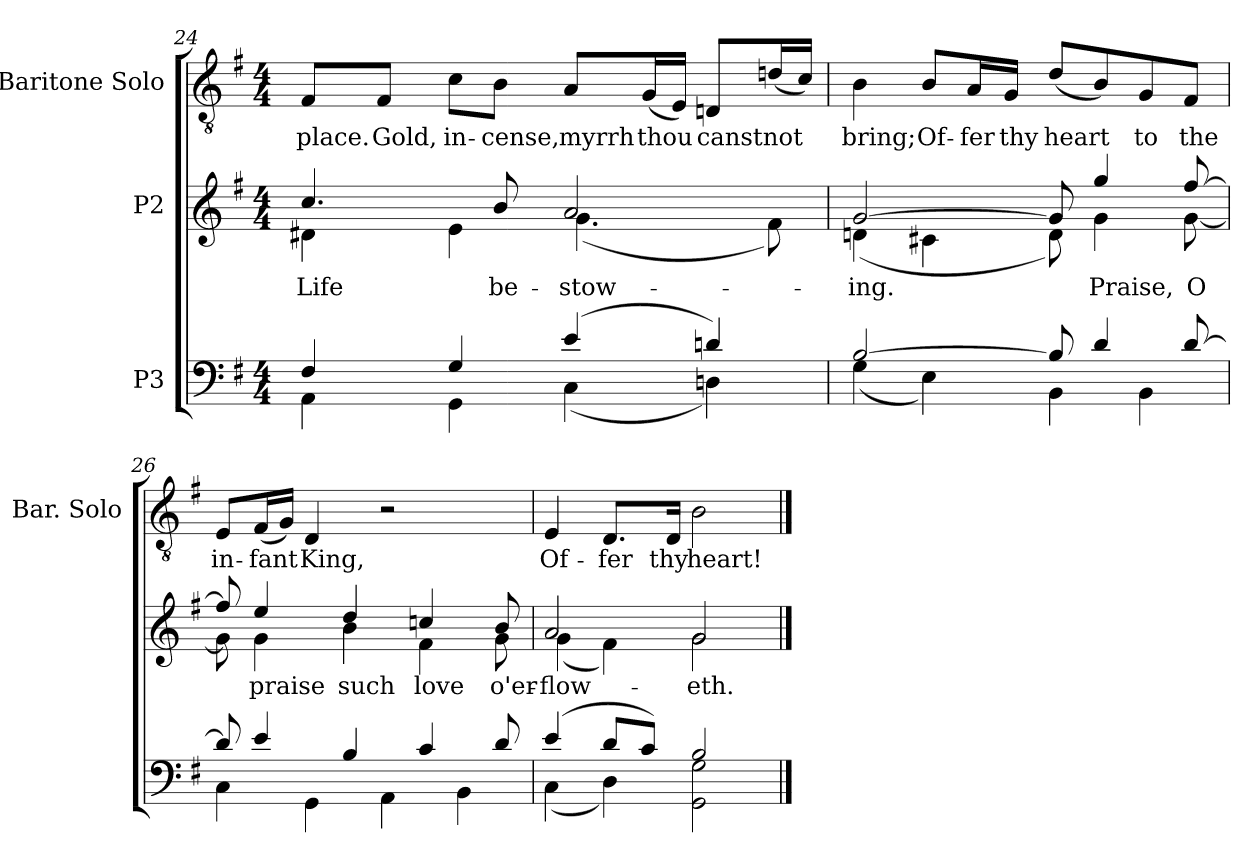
**kern	**kern	**text	**kern	**text
*part3	*part2	*part2	*part1	*part1
*staff3	*staff2	*staff2	*staff1	*staff1
*I"P3	*I"P2	*	*I"Baritone Solo	*
*	*	*	*I'Bar. Solo	*
!!LO:LB:g=z
*clefF4	*clefG2	*	*clefGv2	*
*k[f#]	*k[f#]	*	*k[f#]	*
*G:	*G:	*	*G:	*
*M4/4	*M4/4	*	*M4/4	*
=24	=24	=24	=24	=24
*^	*	*	*	*
!	!	!	!LO:LY:b:color=#000000	!	!
*	*	*^	*	*	*
!	!	!	!	!	!	!LO:LY:b:color=#000000
4F#i/	4AAi\	4.cci/	4d#Xi\	Life	8F#i/L	-place.
!	!	!	!	!	!	!LO:LY:b:color=#000000
.	.	.	.	.	8F#i/J	Gold,
!	!	!	!	!	!	!LO:LY:b:color=#000000
4Gi/	4GGi\	.	4ei\	.	8ci\L	in-
!	!	!	!	!LO:LY:b:color=#000000	!	!
!	!	!	!	!	!	!LO:LY:b:color=#000000
.	.	8bi/	.	be-	8Bi\J	-cense,
!	!	!	!	!LO:LY:b:color=#000000	!	!
!	!	!	!	!	!	!LO:LY:b:color=#000000
(4ei/	(4Ci\	2ai/	(4.gi\	-stow-	8Ai/L	myrrh
!	!	!	!	!	!	!LO:LY:b:color=#000000
.	.	.	.	.	(16Gi/L	thou
.	.	.	.	.	16Ei/JJ)	.
!	!	!	!	!	!	!LO:LY:b:color=#000000
4dni/)	4Dni\)	.	.	.	8Dni/L	canst
!	!	!	!	!	!	!LO:LY:b:color=#000000
.	.	.	8f#i\)	.	(16dni/L	not
.	.	.	.	.	16ci/JJ)	.
=25	=25	=25	=25	=25	=25	=25
!	!	!	!	!LO:LY:b:color=#000000	!	!
!	!	!	!	!	!	!LO:LY:b:color=#000000
[>2Bi/	(4Gi\	[>2gi/	(4dni\	-ing.	4Bi\	bring;
!	!	!	!	!	!	!LO:LY:b:color=#000000
.	4Ei\)	.	4c#Xi\	.	8Bi/L	Of-
!	!	!	!	!	!	!LO:LY:b:color=#000000
.	.	.	.	.	16Ai/L	-fer
!	!	!	!	!	!	!LO:LY:b:color=#000000
.	.	.	.	.	16Gi/JJ	thy
!	!	!	!	!	!	!LO:LY:b:color=#000000
8Bi/]	4BBi\	8gi/]	8di\)	.	(8di/L	heart
!	!	!	!	!LO:LY:b:color=#000000	!	!
4di/	.	4ggi/	4gi\	Praise,	8Bi/)	.
!	!	!	!	!	!	!LO:LY:b:color=#000000
.	4BBi\	.	.	.	8Gi/	to
!	!	!	!	!LO:LY:b:color=#000000	!	!
!	!	!	!	!	!	!LO:LY:b:color=#000000
[>8di/	.	[>8ff#i/	[<8gi\	O	8F#i/J	the
!!LO:PB:g=z
=26	=26	=26	=26	=26	=26	=26
!	!	!	!	!	!	!LO:LY:b:color=#000000
8di/]	4Ci\	8ff#i/]	8gi\]	.	8Ei/L	in-
!	!	!	!	!LO:LY:b:color=#000000	!	!
!	!	!	!	!	!	!LO:LY:b:color=#000000
4ei/	.	4eei/	4gi\	praise	(16F#i/L	-fant
.	.	.	.	.	16Gi/JJ)	.
!	!	!	!	!	!	!LO:LY:b:color=#000000
.	4GGi\	.	.	.	4Di/	King,
!	!	!	!	!LO:LY:b:color=#000000	!	!
4Bi/	.	4ddi/	4bi\	such	.	.
.	4AAi\	.	.	.	2r	.
!	!	!	!	!LO:LY:b:color=#000000	!	!
4ci/	.	4ccni/	4f#i\	love	.	.
.	4BBi\	.	.	.	.	.
!	!	!	!	!LO:LY:b:color=#000000	!	!
8di/	.	8bi/	8gi\	o'er-	.	.
=27	=27	=27	=27	=27	=27	=27
!	!	!	!	!LO:LY:b:color=#000000	!	!
!	!	!	!	!	!	!LO:LY:b:color=#000000
(4ei/	(4Ci\	2ai/	(4gi\	-flow-	4Ei/	Of-
!	!	!	!	!	!	!LO:LY:b:color=#000000
8di/L	4Di\)	.	4f#i\)	.	8.Di/L	-fer
8ci/J)	.	.	.	.	.	.
!	!	!	!	!	!	!LO:LY:b:color=#000000
.	.	.	.	.	16Di/Jk	thy
!	!	!	!	!LO:LY:b:color=#000000	!	!
!	!	!	!	!	!	!LO:LY:b:color=#000000
2Bi/	2GGi\ 2Gi	2gi/	2gi\	-eth.	2Bi\	heart!
*v	*v	*	*	*	*	*
*	*v	*v	*	*	*
==	==	==	==	==
*-	*-	*-	*-	*-
